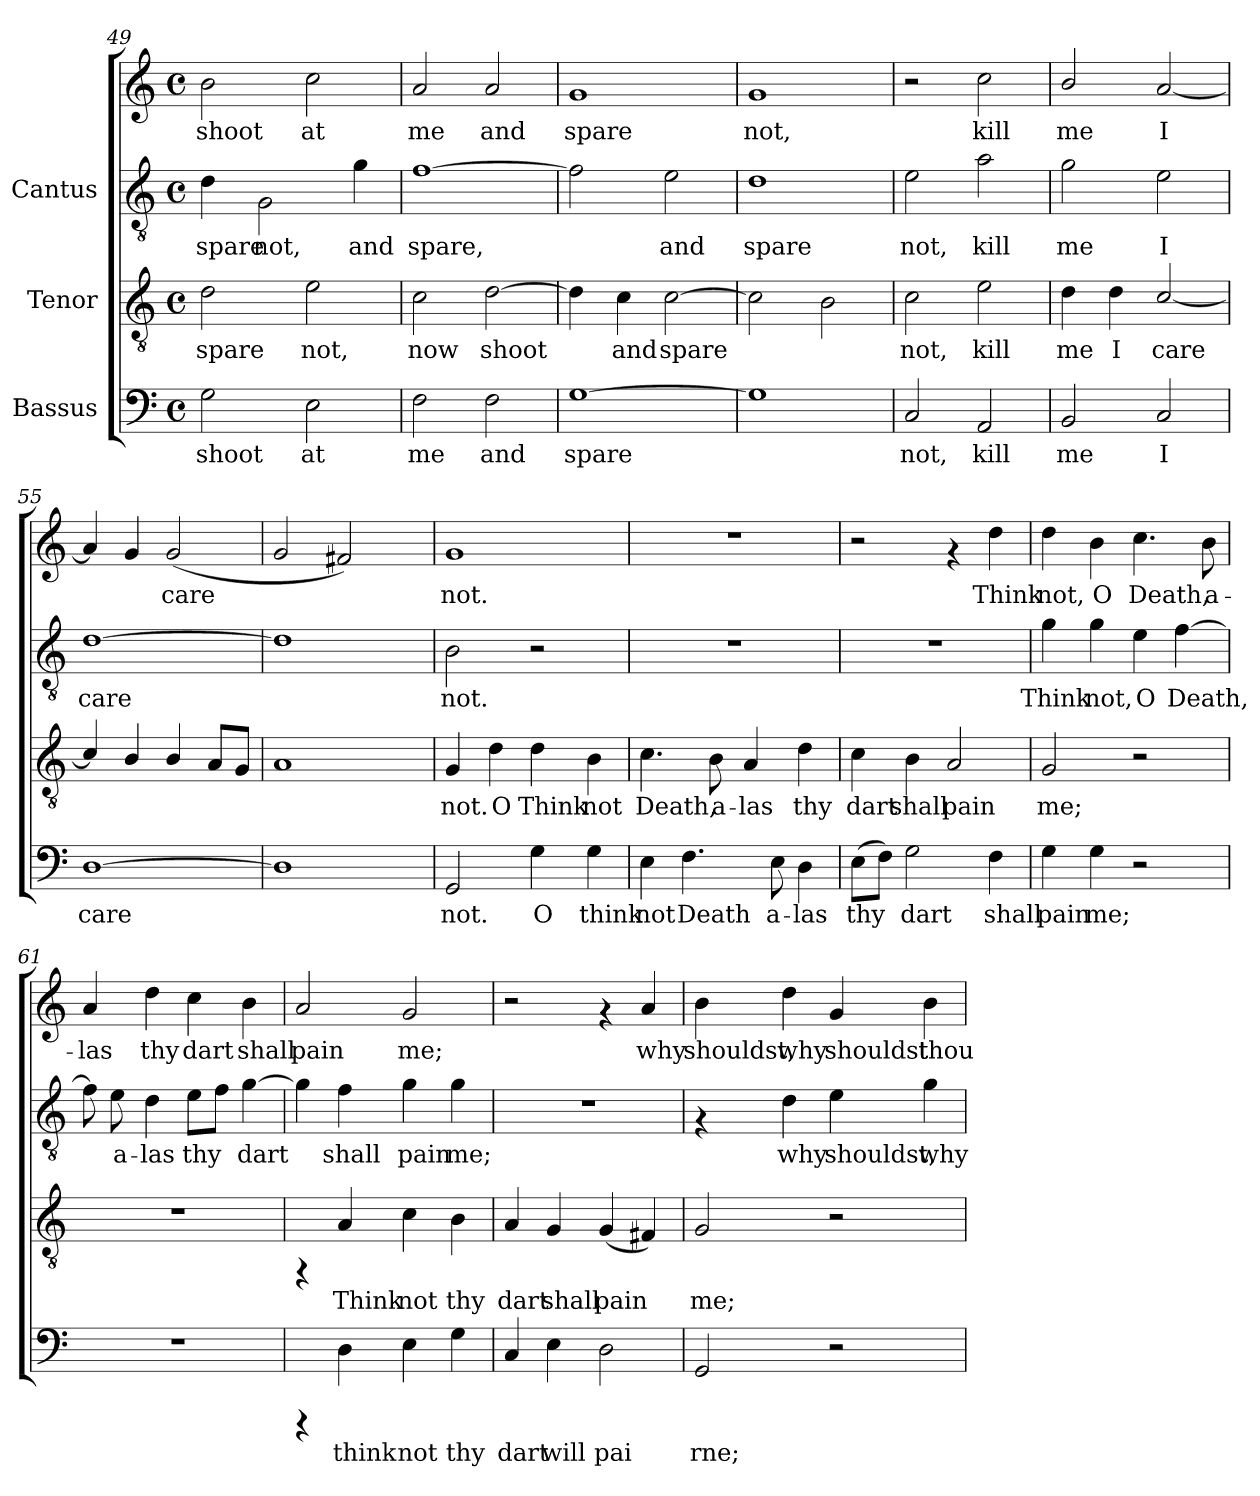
**kern	**text	**kern	**text	**kern	**text	**kern	**text
*part3	*part3	*part2	*part2	*part1	*part1	*part1	*part1
*staff4	*staff4	*staff3	*staff3	*staff2	*staff2	*staff1	*staff1
*I"Bassus	*	*I"Tenor	*	*I"Cantus	*	*	*
*clefF4	*	*clefGv2	*	*clefGv2	*	*clefG2	*
*M4/4	*	*M4/4	*	*M4/4	*	*M4/4	*
*met(c)	*	*met(c)	*	*met(c)	*	*met(c)	*
=49	=49	=49	=49	=49	=49	=49	=49
!	!LO:LY:b:cj	!	!LO:LY:b:cj	!	!LO:LY:b:cj	!	!LO:LY:b:cj
2G\	shoot	2d\	spare	4d\	spare	2b\	shoot
!	!	!	!	!	!LO:LY:b:cj	!	!
.	.	.	.	2G\	not,	.	.
!	!LO:LY:b:cj	!	!LO:LY:b:cj	!	!	!	!LO:LY:b:cj
2E\	at	2e\	not,	.	.	2cc\	at
!	!	!	!	!	!LO:LY:b:cj	!	!
.	.	.	.	4g\	and	.	.
!!LO:PB:g=z
=50	=50	=50	=50	=50	=50	=50	=50
!	!LO:LY:b:cj	!	!LO:LY:b:cj	!	!LO:LY:b:cj	!	!LO:LY:b:cj
2F\	me	2c\	now	[>1f	spare,	2a/	me
!	!LO:LY:b:cj	!	!LO:LY:b:cj	!	!	!	!LO:LY:b:cj
2F\	and	[>2d\	shoot	.	.	2a/	and
=51	=51	=51	=51	=51	=51	=51	=51
!	!LO:LY:b:cj	!	!LO:LY:b:cj	!	!LO:LY:b:cj	!	!LO:LY:b:cj
[>1G	spare	4d\]	.	2f\]	.	1g	spare
!	!	!	!LO:LY:b:cj	!	!	!	!
.	.	4c\	and	.	.	.	.
!	!	!	!LO:LY:b:cj	!	!LO:LY:b:cj	!	!
.	.	[>2c\	spare	2e\	and	.	.
=52	=52	=52	=52	=52	=52	=52	=52
!	!	!	!	!	!LO:LY:b:cj	!	!LO:LY:b:cj
1G]	.	2c\]	.	1d	spare	1g	not,
.	.	2B\	.	.	.	.	.
=53	=53	=53	=53	=53	=53	=53	=53
!	!LO:LY:b:cj	!	!LO:LY:b:cj	!	!LO:LY:b:cj	!	!
2C/	not,	2c\	not,	2e\	not,	2r	.
!	!LO:LY:b:cj	!	!LO:LY:b:cj	!	!LO:LY:b:cj	!	!LO:LY:b:cj
2AA/	kill	2e\	kill	2a\	kill	2cc\	kill
=54	=54	=54	=54	=54	=54	=54	=54
!	!LO:LY:b:cj	!	!LO:LY:b:cj	!	!LO:LY:b:cj	!	!LO:LY:b:cj
2BB/	me	4d\	me	2g\	me	2b/	me
!	!	!	!LO:LY:b:cj	!	!	!	!
.	.	4d\	I	.	.	.	.
!	!LO:LY:b:cj	!	!LO:LY:b:cj	!	!LO:LY:b:cj	!	!LO:LY:b:cj
2C/	I	[<2c/	care	2e\	I	[<2a/	I
=55	=55	=55	=55	=55	=55	=55	=55
!	!LO:LY:b:cj	!	!	!	!LO:LY:b:cj	!	!LO:LY:b:cj
[>1D	care	4c/]	.	[>1d	care	4a/]	.
!	!	!	!	!	!	!	!LO:LY:b:cj
.	.	4B/	.	.	.	4g/	.
!	!	!	!	!	!	!	!LO:LY:b:cj
.	.	4B/	.	.	.	(<2g/	care
.	.	8A/L	.	.	.	.	.
.	.	8G/J	.	.	.	.	.
=56	=56	=56	=56	=56	=56	=56	=56
1D]	.	1A	.	1d]	.	2g/	.
.	.	.	.	.	.	2f#X/)	.
!!LO:LB:g=z
=57	=57	=57	=57	=57	=57	=57	=57
!	!LO:LY:b:cj	!	!LO:LY:b:cj	!	!LO:LY:b:cj	!	!LO:LY:b:cj
2GG/	not.	4G/	not.	2B\	not.	1g	not.
!	!	!	!LO:LY:b:cj	!	!	!	!
.	.	4d\	O	.	.	.	.
!	!LO:LY:b:cj	!	!LO:LY:b:cj	!	!	!	!
4G\	O	4d\	Think	2r	.	.	.
!	!LO:LY:b:cj	!	!LO:LY:b:cj	!	!	!	!
4G\	think	4B\	not	.	.	.	.
=58	=58	=58	=58	=58	=58	=58	=58
!	!LO:LY:b:cj	!	!LO:LY:b:cj	!	!	!	!
4E\	not	4.c\	Death,	1r	.	1r	.
!	!LO:LY:b:cj	!	!	!	!	!	!
4.F\	Death	.	.	.	.	.	.
!	!	!	!LO:LY:b:cj	!	!	!	!
.	.	8B\	a-	.	.	.	.
!	!	!	!LO:LY:b:cj	!	!	!	!
.	.	4A/	-las	.	.	.	.
!	!LO:LY:b:cj	!	!	!	!	!	!
8E\	a-	.	.	.	.	.	.
!	!LO:LY:b:cj	!	!LO:LY:b:cj	!	!	!	!
4D\	-las	4d\	thy	.	.	.	.
=59	=59	=59	=59	=59	=59	=59	=59
!	!LO:LY:b:cj	!	!LO:LY:b:cj	!	!	!	!
(>8E\L	thy	4c\	dart	1r	.	2r	.
!	!LO:LY:b:cj	!	!	!	!	!	!
8F\J)	.	.	.	.	.	.	.
!	!LO:LY:b:cj	!	!LO:LY:b:cj	!	!	!	!
2G\	dart	4B\	shall	.	.	.	.
!	!	!	!LO:LY:b:cj	!	!	!	!
.	.	2A/	pain	.	.	4rf	.
!	!LO:LY:b:cj	!	!	!	!	!	!LO:LY:b:cj
4F\	shall	.	.	.	.	4dd\	Think
=60	=60	=60	=60	=60	=60	=60	=60
!	!LO:LY:b:cj	!	!LO:LY:b:cj	!	!LO:LY:b:cj	!	!LO:LY:b:cj
4G\	pain	2G/	me;	4g\	-Think	4dd\	not,
!	!LO:LY:b:cj	!	!	!	!LO:LY:b:cj	!	!LO:LY:b:cj
4G\	me;	.	.	4g\	not,	4b\	O
!	!	!	!	!	!LO:LY:b:cj	!	!LO:LY:b:cj
2r	.	2r	.	4e\	O	4.cc\	Death,
!	!	!	!	!	!LO:LY:b:cj	!	!
.	.	.	.	[>4f\	Death,	.	.
!	!	!	!	!	!	!	!LO:LY:b:cj
.	.	.	.	.	.	8b\	a-
!!LO:LB:g=z
=61	=61	=61	=61	=61	=61	=61	=61
!	!	!	!	!	!LO:LY:b:cj	!	!LO:LY:b:cj
1r	.	1r	.	8f\]	.	4a/	las
!	!	!	!	!	!LO:LY:b:cj	!	!
.	.	.	.	8e\	a-	.	.
!	!	!	!	!	!LO:LY:b:cj	!	!LO:LY:b:cj
.	.	.	.	4d\	-las	4dd\	thy
!	!	!	!	!	!LO:LY:b:cj	!	!LO:LY:b:cj
.	.	.	.	8e\L	thy	4cc\	dart
!	!	!	!	!	!LO:LY:b:cj	!	!
.	.	.	.	8f\J	.	.	.
!	!	!	!	!	!LO:LY:b:cj	!	!LO:LY:b:cj
.	.	.	.	[>4g\	dart	4b\	shall
=62	=62	=62	=62	=62	=62	=62	=62
!	!	!	!	!	!LO:LY:b:cj	!	!LO:LY:b:cj
4rCCC	.	4rFF	.	4g\]	.	2a/	pain
!	!LO:LY:b:cj	!	!LO:LY:b:cj	!	!LO:LY:b:cj	!	!
4D\	think	4A/	Think	4f\	shall	.	.
!	!LO:LY:b:cj	!	!LO:LY:b:cj	!	!LO:LY:b:cj	!	!LO:LY:b:cj
4E\	not	4c\	not	4g\	pain	2g/	me;
!	!LO:LY:b:cj	!	!LO:LY:b:cj	!	!LO:LY:b:cj	!	!
4G\	thy	4B\	thy	4g\	me;	.	.
=63	=63	=63	=63	=63	=63	=63	=63
!	!LO:LY:b:cj	!	!LO:LY:b:cj	!	!	!	!
4C/	dart	4A/	dart	1r	.	2r	.
!	!LO:LY:b:cj	!	!LO:LY:b:cj	!	!	!	!
4E\	will	4G/	shall	.	.	.	.
!	!LO:LY:b:cj	!	!LO:LY:b:cj	!	!	!	!
2D\	pai	(<4G/	pain	.	.	4rf	.
!	!	!	!LO:LY:b:cj	!	!	!	!LO:LY:b:cj
.	.	4F#X/)	.	.	.	4a/	why
=64	=64	=64	=64	=64	=64	=64	=64
!	!LO:LY:b:cj	!	!LO:LY:b:cj	!	!	!	!LO:LY:b:cj
2GG/	rne;	2G/	me;	4rF	.	4b\	shouldst,
!	!	!	!	!	!LO:LY:b:cj	!	!LO:LY:b:cj
.	.	.	.	4d\	why	4dd\	why
!	!	!	!	!	!LO:LY:b:cj	!	!LO:LY:b:cj
2r	.	2r	.	4e\	shouldst,	4g/	shouldst
!	!	!	!	!	!LO:LY:b:cj	!	!LO:LY:b:cj
.	.	.	.	4g\	why	4b\	thou
=	=	=	=	=	=	=	=
*-	*-	*-	*-	*-	*-	*-	*-
